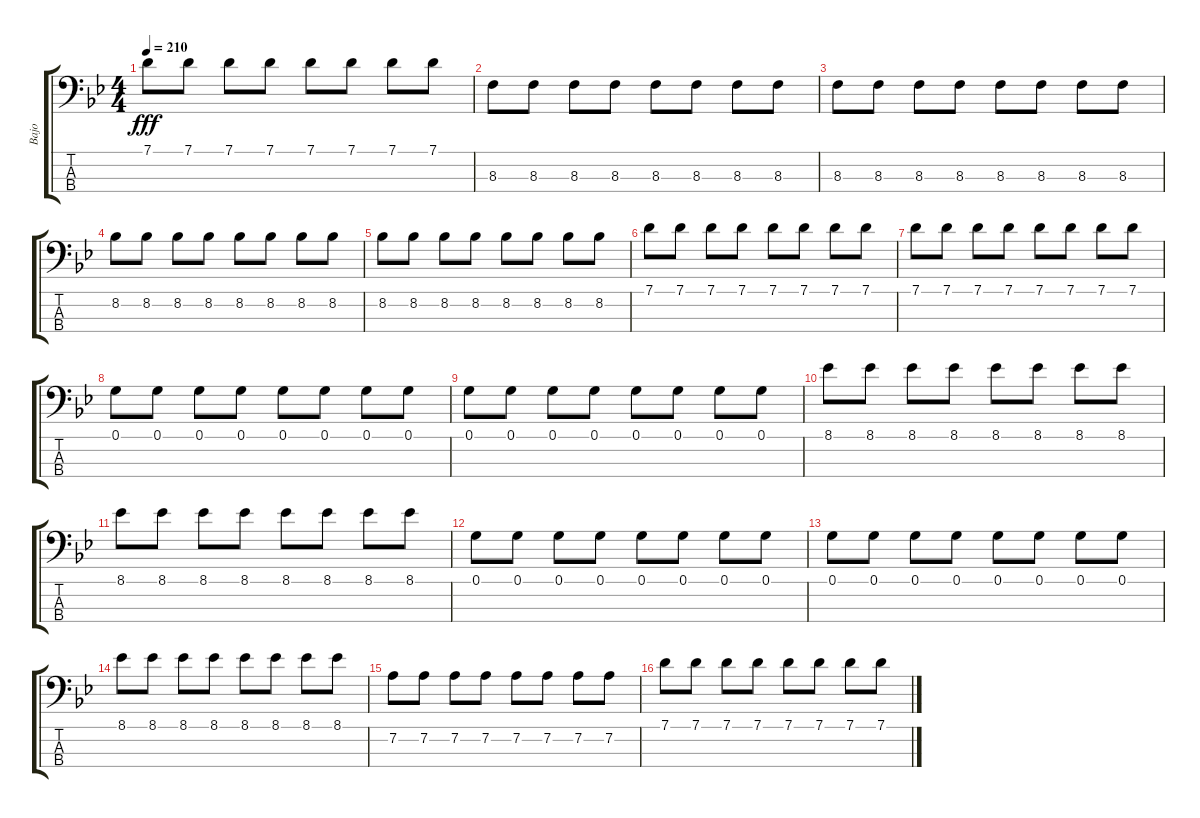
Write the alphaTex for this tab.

\track ("Bajo" "Bajo") {instrument electricbassfinger}
\staff {score tabs}
\tuning (G2 D2 A1 E1) {hide}
\ts (4 4)
\tempo 210
\clef f4
\ks gminor
7.1.8{dy fff} 7.1.8 7.1.8 7.1.8 7.1.8 7.1.8 7.1.8 7.1.8 |
8.3.8 8.3.8 8.3.8 8.3.8 8.3.8 8.3.8 8.3.8 8.3.8 |
8.3.8 8.3.8 8.3.8 8.3.8 8.3.8 8.3.8 8.3.8 8.3.8 |
8.2.8 8.2.8 8.2.8 8.2.8 8.2.8 8.2.8 8.2.8 8.2.8 |
8.2.8 8.2.8 8.2.8 8.2.8 8.2.8 8.2.8 8.2.8 8.2.8 |
7.1.8 7.1.8 7.1.8 7.1.8 7.1.8 7.1.8 7.1.8 7.1.8 |
7.1.8 7.1.8 7.1.8 7.1.8 7.1.8 7.1.8 7.1.8 7.1.8 |
0.1.8 0.1.8 0.1.8 0.1.8 0.1.8 0.1.8 0.1.8 0.1.8 |
0.1.8 0.1.8 0.1.8 0.1.8 0.1.8 0.1.8 0.1.8 0.1.8 |
8.1.8 8.1.8 8.1.8 8.1.8 8.1.8 8.1.8 8.1.8 8.1.8 |
8.1.8 8.1.8 8.1.8 8.1.8 8.1.8 8.1.8 8.1.8 8.1.8 |
0.1.8 0.1.8 0.1.8 0.1.8 0.1.8 0.1.8 0.1.8 0.1.8 |
0.1.8 0.1.8 0.1.8 0.1.8 0.1.8 0.1.8 0.1.8 0.1.8 |
8.1.8 8.1.8 8.1.8 8.1.8 8.1.8 8.1.8 8.1.8 8.1.8 |
7.2.8 7.2.8 7.2.8 7.2.8 7.2.8 7.2.8 7.2.8 7.2.8 |
7.1.8 7.1.8 7.1.8 7.1.8 7.1.8 7.1.8 7.1.8 7.1.8
